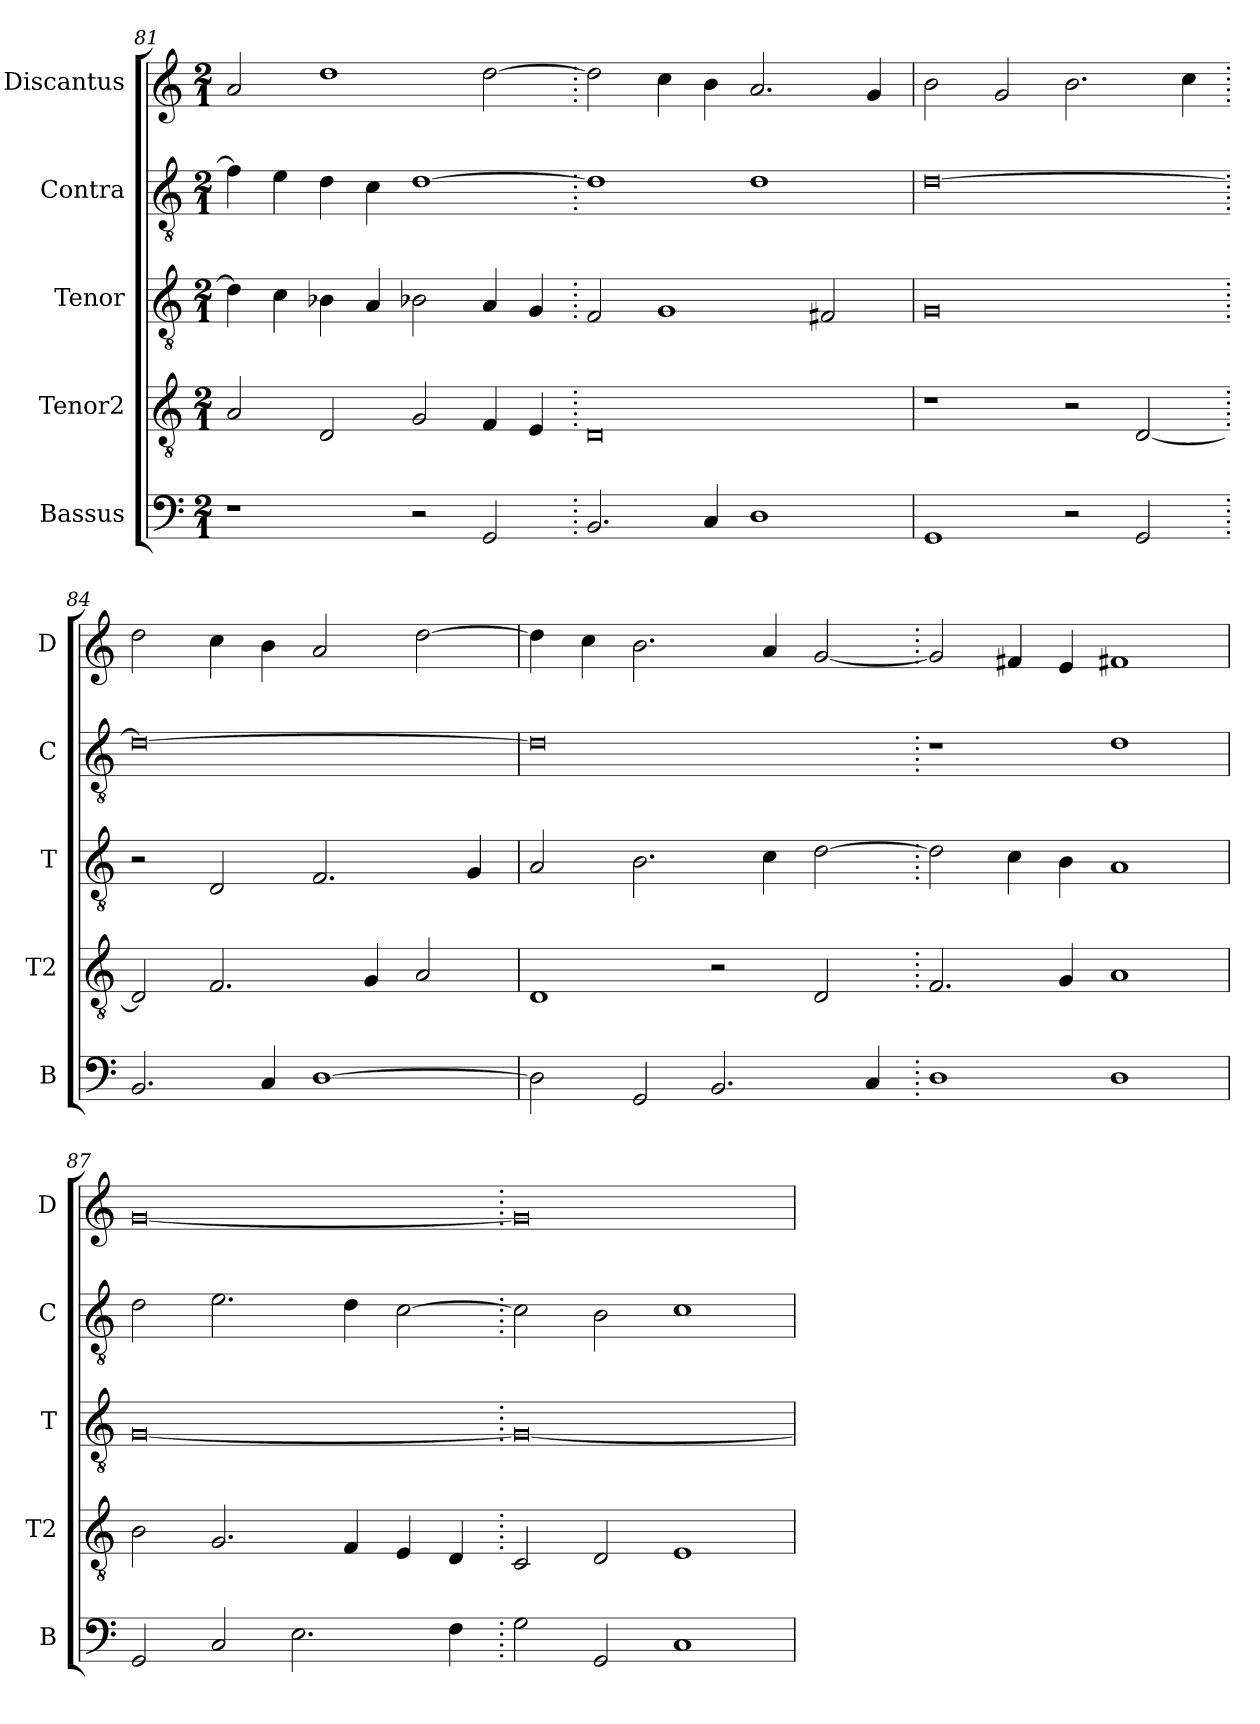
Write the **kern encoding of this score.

**kern	**kern	**kern	**kern	**kern
*part5	*part4	*part3	*part2	*part1
*staff5	*staff4	*staff3	*staff2	*staff1
*I"Bassus	*I"Tenor2	*I"Tenor	*I"Contra	*I"Discantus
*I'B	*I'T2	*I'T	*I'C	*I'D
*clefF4	*clefGv2	*clefGv2	*clefGv2	*clefG2
*k[]	*k[]	*k[]	*k[]	*k[]
*M2/1	*M2/1	*M2/1	*M2/1	*M2/1
=81	=81	=81	=81	=81
1r	2A/	4d\]	4f\]	2a/
.	.	4c\	4e\	.
.	2D/	4B-X\	4d\	1dd
.	.	4A/	4c\	.
2r	2G/	2B-X\	[1d	.
2GG/	4F/	4A/	.	[2dd\
.	4E/	4G/	.	.
=82.	=82.	=82.	=82.	=82.
2.BB/	0D	2F/	1d]	2dd\]
.	.	1G	.	4cc\
4C/	.	.	.	4b\
1D	.	.	1d	2.a/
.	.	2F#X/	.	.
.	.	.	.	4g/
=83	=83	=83	=83	=83
1GG	1r	0G	[0d	2b\
.	.	.	.	2g/
2r	2r	.	.	2.b\
2GG/	[2D/	.	.	.
.	.	.	.	4cc\
=84.	=84.	=84.	=84.	=84.
2.BB/	2D/]	2r	0d_	2dd\
.	2.F/	2D/	.	4cc\
4C/	.	.	.	4b\
[1D	.	2.F/	.	2a/
.	4G/	.	.	.
.	2A/	.	.	[2dd\
.	.	4G/	.	.
=85	=85	=85	=85	=85
2D\]	1D	2A/	0d]	4dd\]
.	.	.	.	4cc\
2GG/	.	2.B\	.	2.b\
2.BB/	2r	.	.	.
.	.	4c\	.	4a/
.	2D/	[2d\	.	[2g/
4C/	.	.	.	.
=86.	=86.	=86.	=86.	=86.
1D	2.F/	2d\]	1r	2g/]
.	.	4c\	.	4f#X/
.	4G/	4B\	.	4e/
1D	1A	1A	1d	1f#X
=87	=87	=87	=87	=87
2GG/	2B\	[0G	2d\	[0g
2C/	2.G/	.	2.e\	.
2.E\	.	.	.	.
.	4F/	.	4d\	.
.	4E/	.	[2c\	.
4F\	4D/	.	.	.
=88.	=88.	=88.	=88.	=88.
2G\	2C/	0G_	2c\]	0g]
2GG/	2D/	.	2B\	.
1C	1E	.	1c	.
=	=	=	=	=
*-	*-	*-	*-	*-
